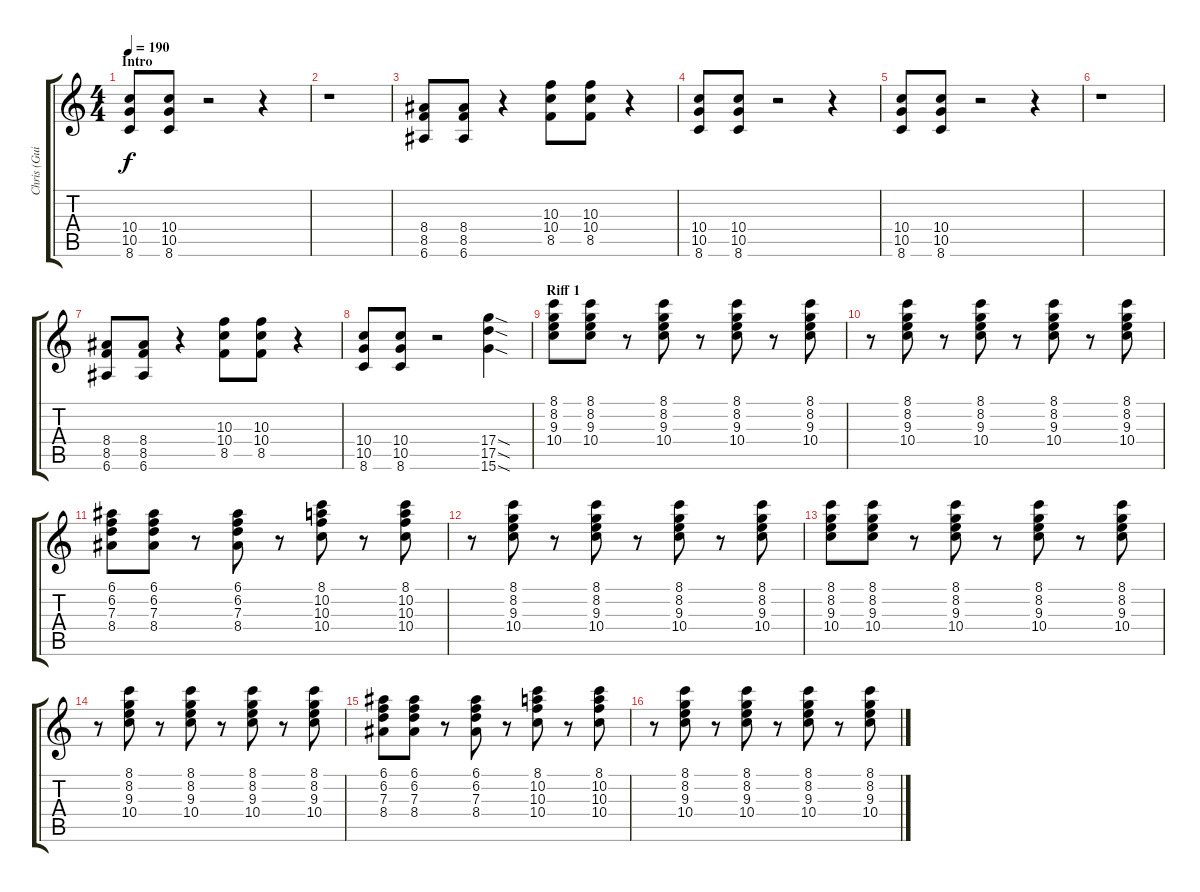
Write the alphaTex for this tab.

\track ("Chris (Guitar)" "Chris (Gui") {instrument electricguitarclean}
\staff {score tabs}
\tuning (E4 B3 G3 D3 A2 E2) {hide}
\ts (4 4)
\section ("" "Intro")
\tempo 190
\clef g2
\ks c
(10.4 10.5 8.6).8{dy f volume 13 instrument distortionguitar} (10.4 10.5 8.6).8 r.2 r.4 |
r.1 |
(8.4 8.5 6.6).8{instrument distortionguitar} (8.4 8.5 6.6).8 r.4 (10.3 10.4 8.5).8 (10.3 10.4 8.5).8 r.4 |
(10.4 10.5 8.6).8{instrument distortionguitar} (10.4 10.5 8.6).8 r.2 r.4 |
(10.4 10.5 8.6).8{instrument distortionguitar} (10.4 10.5 8.6).8 r.2 r.4 |
r.1 |
(8.4 8.5 6.6).8{instrument distortionguitar} (8.4 8.5 6.6).8 r.4 (10.3 10.4 8.5).8 (10.3 10.4 8.5).8 r.4 |
(10.4 10.5 8.6).8{instrument distortionguitar} (10.4 10.5 8.6).8 r.2 (17.4{sod} 17.5{sod} 15.6{sod}).4 |
\section ("" "Riff 1")
(8.1 8.2 9.3 10.4).8{instrument electricguitarclean} (8.1 8.2 9.3 10.4).8 r.8 (8.1 8.2 9.3 10.4).8 r.8 (8.1 8.2 9.3 10.4).8 r.8 (8.1 8.2 9.3 10.4).8 |
r.8 (8.1 8.2 9.3 10.4).8 r.8 (8.1 8.2 9.3 10.4).8 r.8 (8.1 8.2 9.3 10.4).8 r.8 (8.1 8.2 9.3 10.4).8 |
(6.1 6.2 7.3 8.4).8 (6.1 6.2 7.3 8.4).8 r.8 (6.1 6.2 7.3 8.4).8 r.8 (8.1 10.2 10.3 10.4).8 r.8 (8.1 10.2 10.3 10.4).8 |
r.8 (8.1 8.2 9.3 10.4).8 r.8 (8.1 8.2 9.3 10.4).8 r.8 (8.1 8.2 9.3 10.4).8 r.8 (8.1 8.2 9.3 10.4).8 |
(8.1 8.2 9.3 10.4).8 (8.1 8.2 9.3 10.4).8 r.8 (8.1 8.2 9.3 10.4).8 r.8 (8.1 8.2 9.3 10.4).8 r.8 (8.1 8.2 9.3 10.4).8 |
r.8 (8.1 8.2 9.3 10.4).8 r.8 (8.1 8.2 9.3 10.4).8 r.8 (8.1 8.2 9.3 10.4).8 r.8 (8.1 8.2 9.3 10.4).8 |
(6.1 6.2 7.3 8.4).8 (6.1 6.2 7.3 8.4).8 r.8 (6.1 6.2 7.3 8.4).8 r.8 (8.1 10.2 10.3 10.4).8 r.8 (8.1 10.2 10.3 10.4).8 |
r.8 (8.1 8.2 9.3 10.4).8 r.8 (8.1 8.2 9.3 10.4).8 r.8 (8.1 8.2 9.3 10.4).8 r.8 (8.1 8.2 9.3 10.4).8
